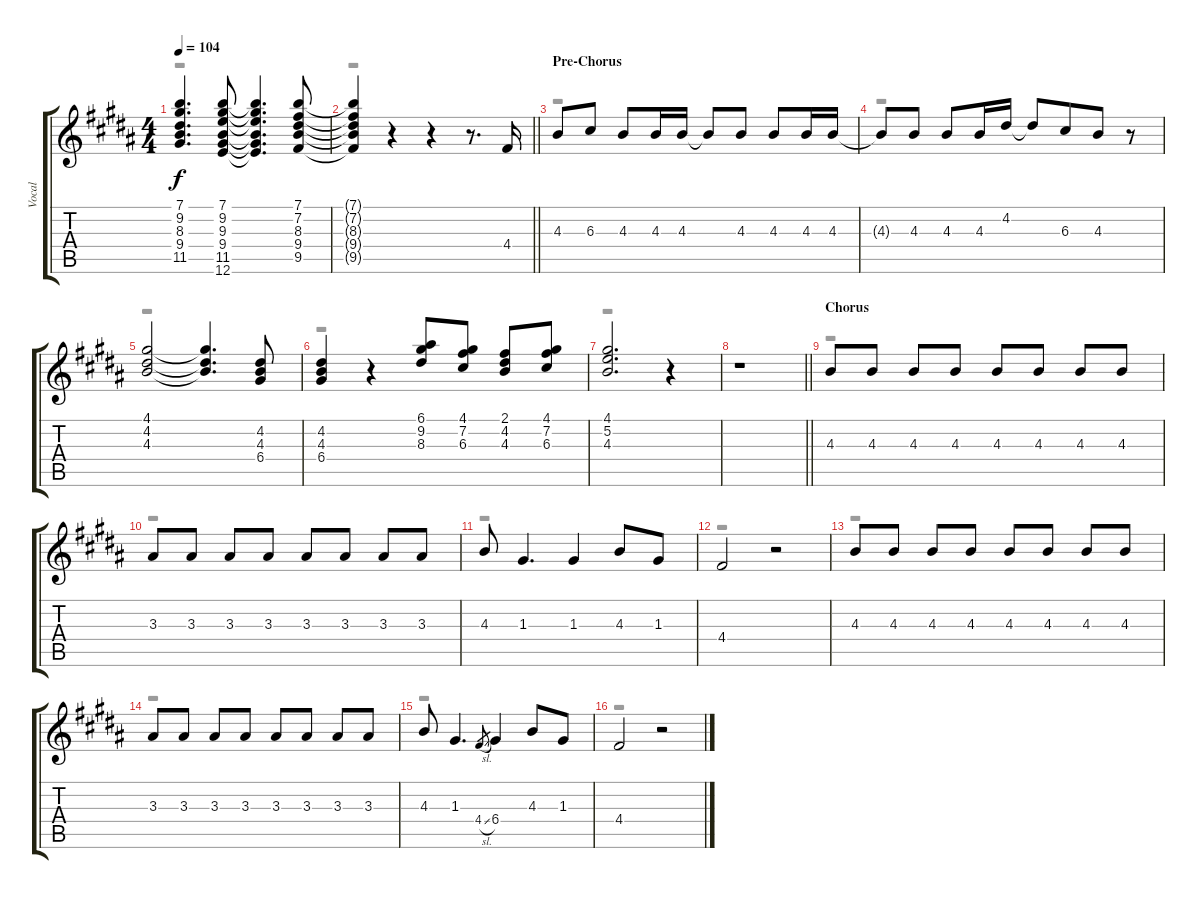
\track ("Vocal" "Vocal") {instrument electricbassfinger}
\staff {score tabs}
\tuning (E4 B3 G3 D3 A2 E2) {hide}
\voice
\ts (4 4)
\tempo 104
\clef g2
\ks b
(7.1{t} 9.2{t} 8.3{t} 9.4{t} 11.5{t}).4{d dy f} (7.1 9.2 9.3 9.4 11.5 12.6).8 (7.1{t} 9.2{t} 9.3{t} 9.4{t} 11.5{t} 12.6{t}).4{d} (7.1 7.2 8.3 9.4 9.5).8 |
\barLineRight lightlight
(7.1{t} 7.2{t} 8.3{t} 9.4{t} 9.5{t}).4 r.4 r.4 r.8{d} 4.4.16 |
\section ("" "Pre-Chorus")
4.3.8 6.3.8 4.3.8 4.3.16 4.3.16 4.3{t}.8 4.3.8 4.3.8 4.3.16 4.3.16 |
4.3{t}.8 4.3.8 4.3.8 4.3.16 4.2.16 4.2{t}.8 6.3.8{beam merge} 4.3.8 r.8 |
(4.1 4.2 4.3).2 (4.1{t} 4.2{t} 4.3{t}).4{d} (4.2 4.3 6.4).8 |
(4.2 4.3 6.4).4 r.4 (6.1 9.2 8.3).8 (4.1 7.2 6.3).8 (2.1 4.2 4.3).8 (4.1 7.2 6.3).8 |
(4.1 5.2 4.3).2{d} r.4 |
\barLineRight lightlight
r.1 |
\section ("" "Chorus")
4.3.8{volume 9} 4.3.8 4.3.8 4.3.8 4.3.8 4.3.8 4.3.8 4.3.8 |
3.3.8 3.3.8 3.3.8 3.3.8 3.3.8 3.3.8 3.3.8 3.3.8 |
4.3.8 1.3.4{d} 1.3.4 4.3.8 1.3.8 |
4.4.2 r.2 |
4.3.8 4.3.8 4.3.8 4.3.8 4.3.8 4.3.8 4.3.8 4.3.8 |
3.3.8 3.3.8 3.3.8 3.3.8 3.3.8 3.3.8 3.3.8 3.3.8 |
4.3.8 1.3.4{d} 4.4{sl}.8{gr} 6.4.4 4.3.8 1.3.8 |
4.4.2 r.2
\voice
\clef g2
\ottava regular
\simile none
\ks b
r.1{dy f} |
\barLineRight lightlight
r.1 |
r.1 |
r.1 |
r.1 |
r.1 |
r.1 |
\barLineRight lightlight
r.1 |
r.1 |
r.1 |
r.1 |
r.1 |
r.1 |
r.1 |
r.1 |
r.1
